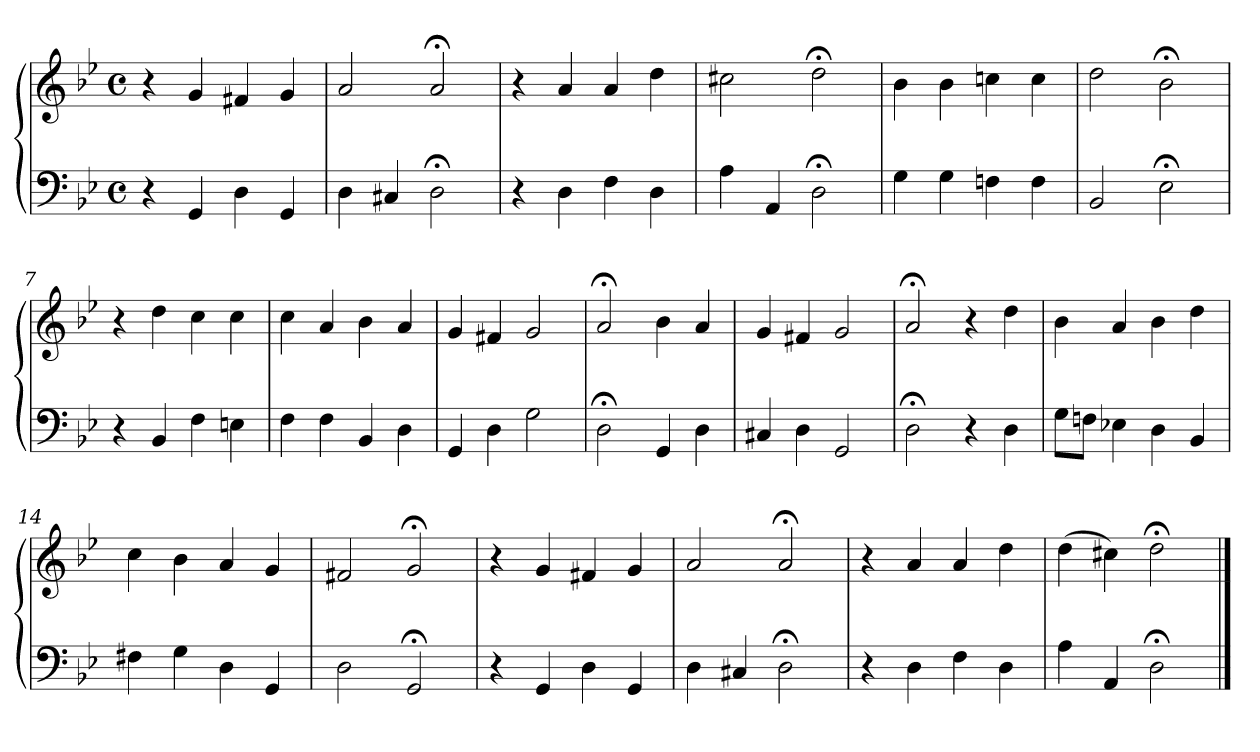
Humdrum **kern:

**kern	**kern
*part1	*part1
*staff2	*staff1
*clefF4	*clefG2
*k[b-e-]	*k[b-e-]
*M4/4	*M4/4
*met(c)	*met(c)
=1	=1
4r	4r
4GG	4g
4D	4f#X
4GG	4g
=2	=2
4D	2a
4C#X	.
2D;<	2a;<
=3	=3
4r	4r
4D	4a
4F	4a
4D	4dd
=4	=4
4A	2cc#X
4AA	.
2D;<	2dd;<
=5	=5
4G	4b-
4G	4b-
4Fn	4ccn
4F	4cc
=6	=6
2BB-	2dd
2E-;<	2b-;<
=7	=7
4r	4r
4BB-	4dd
4F	4cc
4En	4cc
=8	=8
4F	4cc
4F	4a
4BB-	4b-
4D	4a
!!LO:LB:g=z
=9	=9
4GG	4g
4D	4f#X
2G	2g
=10	=10
2D;<	2a;<
4GG	4b-
4D	4a
=11	=11
4C#X	4g
4D	4f#X
2GG	2g
=12	=12
2D;<	2a;<
4r	4r
4D	4dd
=13	=13
8GL	4b-
8FnJ	.
4E-X	4a
4D	4b-
4BB-	4dd
=14	=14
4F#X	4cc
4G	4b-
4D	4a
4GG	4g
=15	=15
2D	2f#X
2GG;<	2g;<
=16	=16
4r	4r
4GG	4g
4D	4f#X
4GG	4g
!!LO:LB:g=z
=17	=17
4D	2a
4C#X	.
2D;<	2a;<
=18	=18
4r	4r
4D	4a
4F	4a
4D	4dd
=19	=19
4A	(4dd
4AA	4cc#X)
2D;<	2dd;<
==	==
*-	*-
